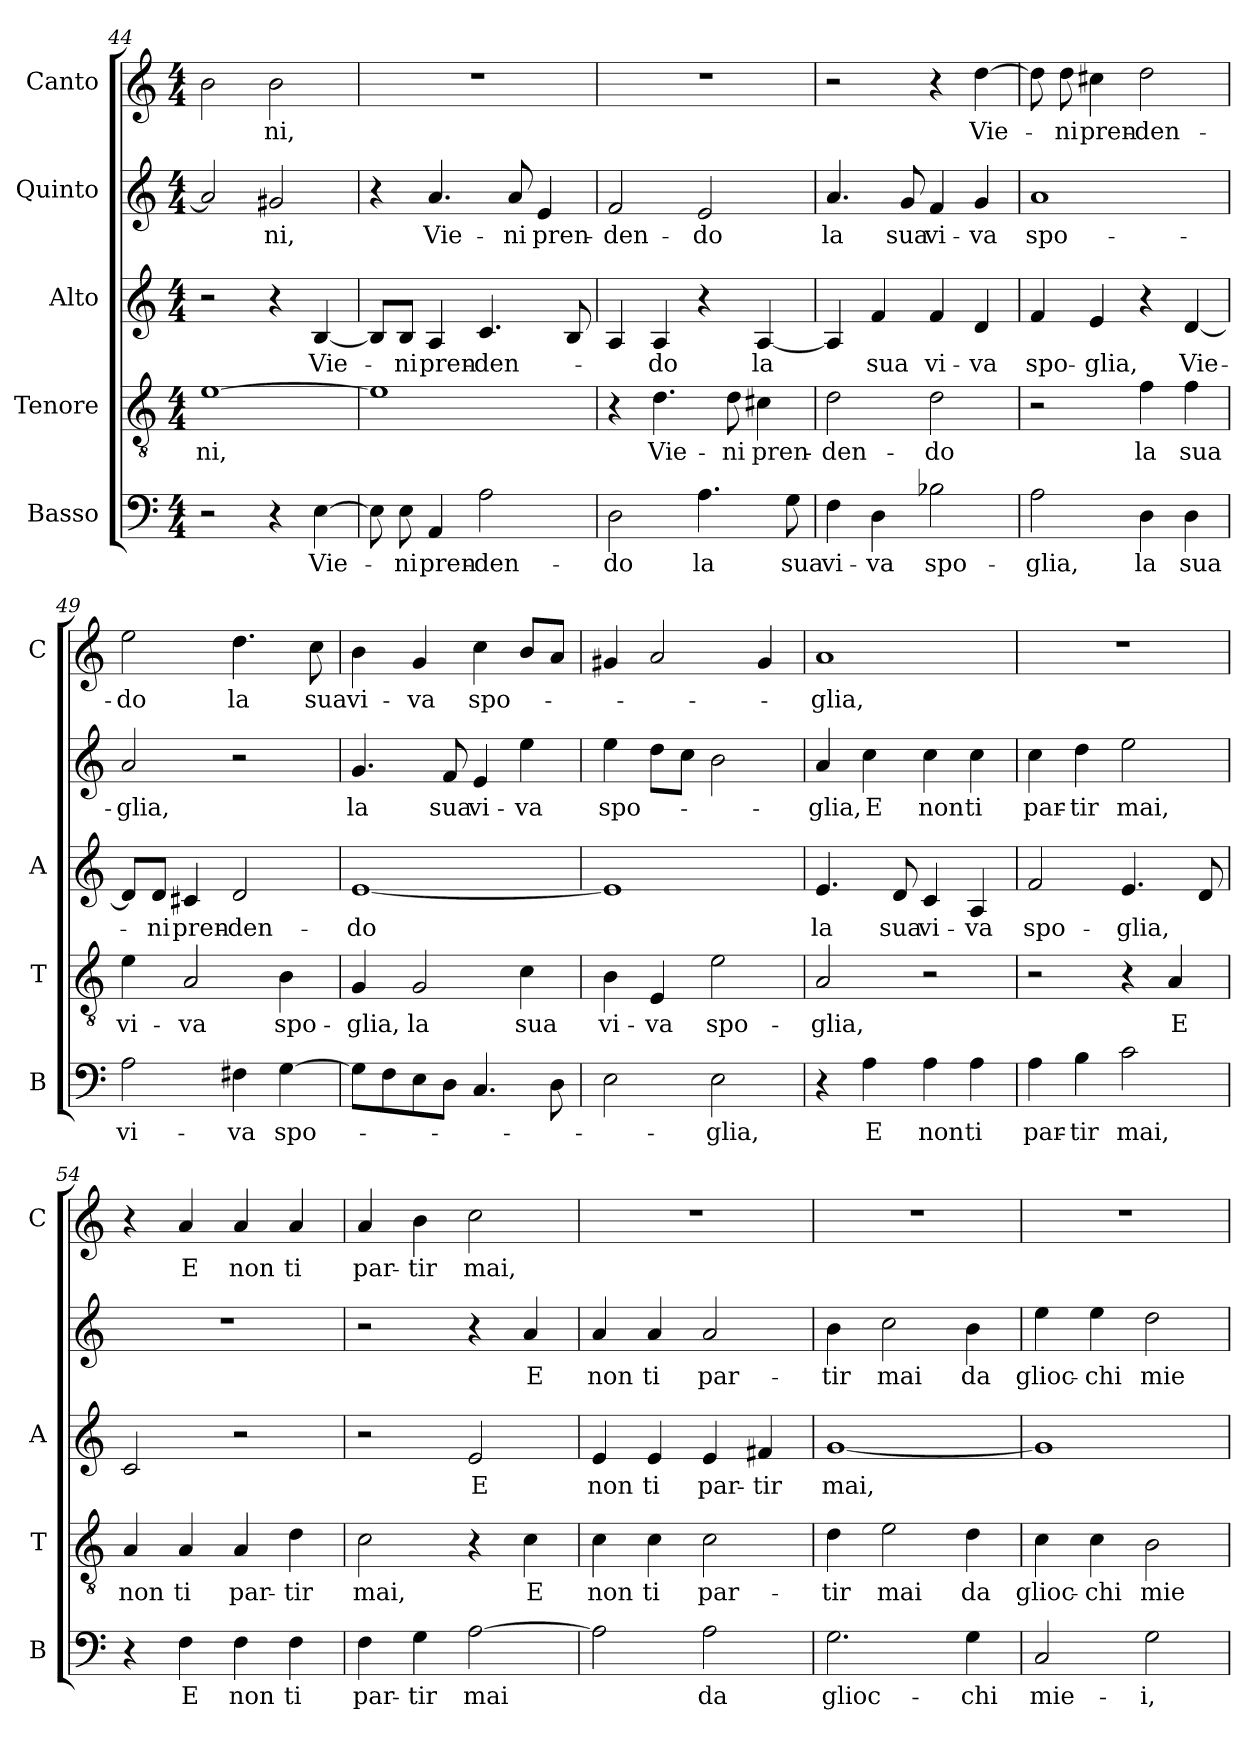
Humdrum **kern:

**kern	**text	**kern	**text	**kern	**text	**kern	**text	**kern	**text
*part5	*part5	*part4	*part4	*part3	*part3	*part2	*part2	*part1	*part1
*staff5	*staff5	*staff4	*staff4	*staff3	*staff3	*staff2	*staff2	*staff1	*staff1
*I"Basso	*	*I"Tenore	*	*I"Alto	*	*I"Quinto	*	*I"Canto	*
*I'B	*	*I'T	*	*I'A	*	*	*	*I'C	*
*clefF4	*	*clefGv2	*	*clefG2	*	*clefG2	*	*clefG2	*
*k[]	*	*k[]	*	*k[]	*	*k[]	*	*k[]	*
*C:	*	*C:	*	*C:	*	*C:	*	*C:	*
*M4/4	*	*M4/4	*	*M4/4	*	*M4/4	*	*M4/4	*
=44	=44	=44	=44	=44	=44	=44	=44	=44	=44
!	!	!	!LO:LY:b	!	!	!	!	!	!
2r	.	[1e	-ni,	2r	.	2a/]	.	2b\	.
!	!	!	!	!	!	!	!LO:LY:b	!	!LO:LY:b
4r	.	.	.	4r	.	2g#X/	-ni,	2b\	-ni,
!	!LO:LY:b	!	!	!	!LO:LY:b	!	!	!	!
[4E\	Vie-	.	.	[4B/	Vie-	.	.	.	.
=45	=45	=45	=45	=45	=45	=45	=45	=45	=45
8E\]	.	1e]	.	8B/L]	.	4r	.	1r	.
!	!LO:LY:b	!	!	!	!LO:LY:b	!	!	!	!
8E\	-ni	.	.	8B/J	-ni	.	.	.	.
!	!LO:LY:b	!	!	!	!LO:LY:b	!	!LO:LY:b	!	!
4AA/	pren-	.	.	4A/	pren-	4.a/	Vie-	.	.
!	!LO:LY:b	!	!	!	!LO:LY:b	!	!	!	!
2A\	-den-	.	.	4.c/	-den-	.	.	.	.
!	!	!	!	!	!	!	!LO:LY:b	!	!
.	.	.	.	.	.	8a/	-ni	.	.
!	!	!	!	!	!	!	!LO:LY:b	!	!
.	.	.	.	.	.	4e/	pren-	.	.
.	.	.	.	8B/	.	.	.	.	.
=46	=46	=46	=46	=46	=46	=46	=46	=46	=46
!	!LO:LY:b	!	!	!	!	!	!LO:LY:b	!	!
2D\	-do	4r	.	4A/	.	2f/	-den-	1r	.
!	!	!	!LO:LY:b	!	!LO:LY:b	!	!	!	!
.	.	4.d\	Vie-	4A/	-do	.	.	.	.
!	!LO:LY:b	!	!	!	!	!	!LO:LY:b	!	!
4.A\	la	.	.	4r	.	2e/	-do	.	.
!	!	!	!LO:LY:b	!	!	!	!	!	!
.	.	8d\	-ni	.	.	.	.	.	.
!	!	!	!LO:LY:b	!	!LO:LY:b	!	!	!	!
.	.	4c#X\	pren-	[4A/	la	.	.	.	.
!	!LO:LY:b	!	!	!	!	!	!	!	!
8G\	sua	.	.	.	.	.	.	.	.
=47	=47	=47	=47	=47	=47	=47	=47	=47	=47
!	!LO:LY:b	!	!LO:LY:b	!	!	!	!LO:LY:b	!	!
4F\	vi-	2d\	-den-	4A/]	.	4.a/	la	2r	.
!	!LO:LY:b	!	!	!	!LO:LY:b	!	!	!	!
4D\	-va	.	.	4f/	sua	.	.	.	.
!	!	!	!	!	!	!	!LO:LY:b	!	!
.	.	.	.	.	.	8g/	sua	.	.
!	!LO:LY:b	!	!LO:LY:b	!	!LO:LY:b	!	!LO:LY:b	!	!
2B-X\	spo-	2d\	-do	4f/	vi-	4f/	vi-	4r	.
!	!	!	!	!	!LO:LY:b	!	!LO:LY:b	!	!LO:LY:b
.	.	.	.	4d/	-va	4g/	-va	[4dd\	Vie-
=48	=48	=48	=48	=48	=48	=48	=48	=48	=48
!	!LO:LY:b	!	!	!	!LO:LY:b	!	!LO:LY:b	!	!
2A\	-glia,	2r	.	4f/	spo-	1a	spo-	8dd\]	.
!	!	!	!	!	!	!	!	!	!LO:LY:b
.	.	.	.	.	.	.	.	8dd\	-ni
!	!	!	!	!	!LO:LY:b	!	!	!	!LO:LY:b
.	.	.	.	4e/	-glia,	.	.	4cc#X\	pren-
!	!LO:LY:b	!	!LO:LY:b	!	!	!	!	!	!LO:LY:b
4D\	la	4f\	la	4r	.	.	.	2dd\	-den-
!	!LO:LY:b	!	!LO:LY:b	!	!LO:LY:b	!	!	!	!
4D\	sua	4f\	sua	[4d/	Vie-	.	.	.	.
!!LO:LB:g=z
=49	=49	=49	=49	=49	=49	=49	=49	=49	=49
!	!LO:LY:b	!	!LO:LY:b	!	!	!	!LO:LY:b	!	!LO:LY:b
2A\	vi-	4e\	vi-	8d/L]	.	2a/	-glia,	2ee\	-do
!	!	!	!	!	!LO:LY:b	!	!	!	!
.	.	.	.	8d/J	-ni	.	.	.	.
!	!	!	!LO:LY:b	!	!LO:LY:b	!	!	!	!
.	.	2A/	-va	4c#X/	pren-	.	.	.	.
!	!LO:LY:b	!	!	!	!LO:LY:b	!	!	!	!LO:LY:b
4F#X\	-va	.	.	2d/	-den-	2r	.	4.dd\	la
!	!LO:LY:b	!	!LO:LY:b	!	!	!	!	!	!
[4G\	spo-	4B\	spo-	.	.	.	.	.	.
!	!	!	!	!	!	!	!	!	!LO:LY:b
.	.	.	.	.	.	.	.	8cc\	sua
=50	=50	=50	=50	=50	=50	=50	=50	=50	=50
!	!	!	!LO:LY:b	!	!LO:LY:b	!	!LO:LY:b	!	!LO:LY:b
8G\L]	.	4G/	-glia,	[1e	-do	4.g/	la	4b\	vi-
8F\	.	.	.	.	.	.	.	.	.
!	!	!	!LO:LY:b	!	!	!	!	!	!LO:LY:b
8E\	.	2G/	la	.	.	.	.	4g/	-va
!	!	!	!	!	!	!	!LO:LY:b	!	!
8D\J	.	.	.	.	.	8f/	sua	.	.
!	!	!	!	!	!	!	!LO:LY:b	!	!LO:LY:b
4.C/	.	.	.	.	.	4e/	vi-	4cc\	spo-
!	!	!	!LO:LY:b	!	!	!	!LO:LY:b	!	!
.	.	4c\	sua	.	.	4ee\	-va	8b/L	.
8D\	.	.	.	.	.	.	.	8a/J	.
=51	=51	=51	=51	=51	=51	=51	=51	=51	=51
!	!	!	!LO:LY:b	!	!	!	!LO:LY:b	!	!
2E\	.	4B\	vi-	1e]	.	4ee\	spo-	4g#X/	.
!	!	!	!LO:LY:b	!	!	!	!	!	!
.	.	4E/	-va	.	.	8dd\L	.	2a/	.
.	.	.	.	.	.	8cc\J	.	.	.
!	!LO:LY:b	!	!LO:LY:b	!	!	!	!	!	!
2E\	-glia,	2e\	spo-	.	.	2b\	.	.	.
.	.	.	.	.	.	.	.	4g#/	.
=52	=52	=52	=52	=52	=52	=52	=52	=52	=52
!	!	!	!LO:LY:b	!	!LO:LY:b	!	!LO:LY:b	!	!LO:LY:b
4r	.	2A/	-glia,	4.e/	la	4a/	-glia,	1a	-glia,
!	!LO:LY:b	!	!	!	!	!	!LO:LY:b	!	!
4A\	E	.	.	.	.	4cc\	E	.	.
!	!	!	!	!	!LO:LY:b	!	!	!	!
.	.	.	.	8d/	sua	.	.	.	.
!	!LO:LY:b	!	!	!	!LO:LY:b	!	!LO:LY:b	!	!
4A\	non	2r	.	4c/	vi-	4cc\	non	.	.
!	!LO:LY:b	!	!	!	!LO:LY:b	!	!LO:LY:b	!	!
4A\	ti	.	.	4A/	-va	4cc\	ti	.	.
=53	=53	=53	=53	=53	=53	=53	=53	=53	=53
!	!LO:LY:b	!	!	!	!LO:LY:b	!	!LO:LY:b	!	!
4A\	par-	2r	.	2f/	spo-	4cc\	par-	1r	.
!	!LO:LY:b	!	!	!	!	!	!LO:LY:b	!	!
4B\	-tir	.	.	.	.	4dd\	-tir	.	.
!	!LO:LY:b	!	!	!	!LO:LY:b	!	!LO:LY:b	!	!
2c\	mai,	4r	.	4.e/	-glia,	2ee\	mai,	.	.
!	!	!	!LO:LY:b	!	!	!	!	!	!
.	.	4A/	E	.	.	.	.	.	.
.	.	.	.	8d/	.	.	.	.	.
=54	=54	=54	=54	=54	=54	=54	=54	=54	=54
!	!	!	!LO:LY:b	!	!	!	!	!	!
4r	.	4A/	non	2c/	.	1r	.	4r	.
!	!LO:LY:b	!	!LO:LY:b	!	!	!	!	!	!LO:LY:b
4F\	E	4A/	ti	.	.	.	.	4a/	E
!	!LO:LY:b	!	!LO:LY:b	!	!	!	!	!	!LO:LY:b
4F\	non	4A/	par-	2r	.	.	.	4a/	non
!	!LO:LY:b	!	!LO:LY:b	!	!	!	!	!	!LO:LY:b
4F\	ti	4d\	-tir	.	.	.	.	4a/	ti
=55	=55	=55	=55	=55	=55	=55	=55	=55	=55
!	!LO:LY:b	!	!LO:LY:b	!	!	!	!	!	!LO:LY:b
4F\	par-	2c\	mai,	2r	.	2r	.	4a/	par-
!	!LO:LY:b	!	!	!	!	!	!	!	!LO:LY:b
4G\	-tir	.	.	.	.	.	.	4b\	-tir
!	!LO:LY:b	!	!	!	!LO:LY:b	!	!	!	!LO:LY:b
[2A\	mai	4r	.	2e/	E	4r	.	2cc\	mai,
!	!	!	!LO:LY:b	!	!	!	!LO:LY:b	!	!
.	.	4c\	E	.	.	4a/	E	.	.
!!LO:PB:g=z
=56	=56	=56	=56	=56	=56	=56	=56	=56	=56
!	!	!	!LO:LY:b	!	!LO:LY:b	!	!LO:LY:b	!	!
2A\]	.	4c\	non	4e/	non	4a/	non	1r	.
!	!	!	!LO:LY:b	!	!LO:LY:b	!	!LO:LY:b	!	!
.	.	4c\	ti	4e/	ti	4a/	ti	.	.
!	!LO:LY:b	!	!LO:LY:b	!	!LO:LY:b	!	!LO:LY:b	!	!
2A\	da	2c\	par-	4e/	par-	2a/	par-	.	.
!	!	!	!	!	!LO:LY:b	!	!	!	!
.	.	.	.	4f#X/	-tir	.	.	.	.
=57	=57	=57	=57	=57	=57	=57	=57	=57	=57
!	!LO:LY:b	!	!LO:LY:b	!	!LO:LY:b	!	!LO:LY:b	!	!
2.G\	glioc-	4d\	-tir	[1g	mai,	4b\	-tir	1r	.
!	!	!	!LO:LY:b	!	!	!	!LO:LY:b	!	!
.	.	2e\	mai	.	.	2cc\	mai	.	.
!	!LO:LY:b	!	!LO:LY:b	!	!	!	!LO:LY:b	!	!
4G\	-chi	4d\	da	.	.	4b\	da	.	.
=58	=58	=58	=58	=58	=58	=58	=58	=58	=58
!	!LO:LY:b	!	!LO:LY:b	!	!	!	!LO:LY:b	!	!
2C/	mie-	4c\	glioc-	1g]	.	4ee\	glioc-	1r	.
!	!	!	!LO:LY:b	!	!	!	!LO:LY:b	!	!
.	.	4c\	-chi	.	.	4ee\	-chi	.	.
!	!LO:LY:b	!	!LO:LY:b	!	!	!	!LO:LY:b	!	!
2G\	-i,	2B\	mie-	.	.	2dd\	mie-	.	.
=	=	=	=	=	=	=	=	=	=
*-	*-	*-	*-	*-	*-	*-	*-	*-	*-
